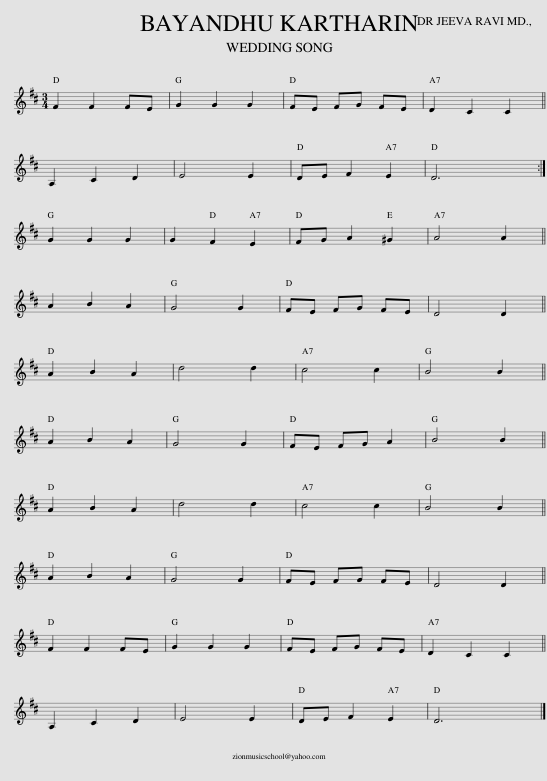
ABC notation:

X:1
L:1/8
M:3/4
I:linebreak $
K:D
V:1 treble
V:1
 F2 F2 FE | G2 G2 G2 | FE FG FE | D2 C2 C2 ||$ A,2 C2 D2 | %5
 E4 E2 | DE F2 E2 | D6 :|$ G2 G2 G2 | G2 F2 E2 | %10
 FG A2 ^G2 | A4 A2 ||$ A2 B2 A2 | G4 G2 | FE FG FE | %15
 D4 D2 ||$ A2 B2 A2 | d4 d2 | c4 c2 | B4 B2 ||$ %20
 A2 B2 A2 | G4 G2 | FE FG A2 | B4 B2 ||$ A2 B2 A2 | %25
 d4 d2 | c4 c2 | B4 B2 ||$ A2 B2 A2 | G4 G2 | %30
 FE FG FE | D4 D2 ||$ F2 F2 FE | G2 G2 G2 | FE FG FE | %35
 D2 C2 C2 ||$ A,2 C2 D2 | E4 E2 | DE F2 E2 | D6 |] %40
